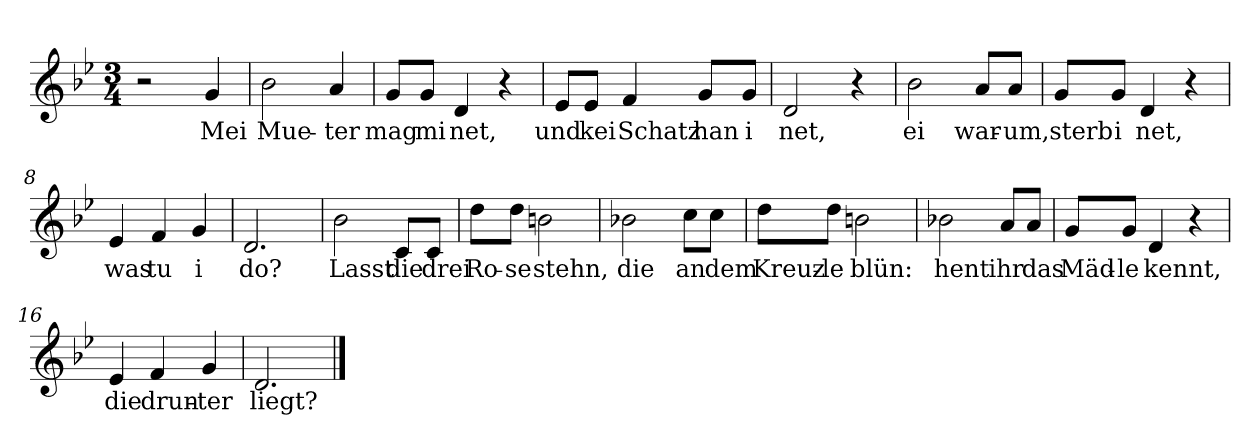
**kern	**text
*part1	*part1
*staff1	*staff1
*clefG2	*
*k[b-e-]	*
*M3/4	*
=1	=1
2r	.
!	!LO:LY:b
4g/	Mei
=2	=2
!	!LO:LY:b
2b-\	Mue-
!	!LO:LY:b
4a/	-ter
=3	=3
!	!LO:LY:b
8g/L	mag
!	!LO:LY:b
8g/J	mi
!	!LO:LY:b
4d/	net,
4r	.
=4	=4
!	!LO:LY:b
8e-/L	und
!	!LO:LY:b
8e-/J	kei
!	!LO:LY:b
4f/	Schatz
!	!LO:LY:b
8g/L	han
!	!LO:LY:b
8g/J	i
=5	=5
!	!LO:LY:b
2d/	net,
4r	.
=6	=6
!	!LO:LY:b
2b-\	ei
!	!LO:LY:b
8a/L	war-
!	!LO:LY:b
8a/J	-um,
=7	=7
!	!LO:LY:b
8g/L	sterb
!	!LO:LY:b
8g/J	i
!	!LO:LY:b
4d/	net,
4r	.
=8	=8
!	!LO:LY:b
4e-/	was
!	!LO:LY:b
4f/	tu
!	!LO:LY:b
4g/	i
=9	=9
!	!LO:LY:b
2.d/	do?
!!LO:LB:g=z
=10	=10
!	!LO:LY:b
2b-\	Lasst
!	!LO:LY:b
8c/L	die
!	!LO:LY:b
8c/J	drei
=11	=11
!	!LO:LY:b
8dd\L	Ro-
!	!LO:LY:b
8dd\J	-se
!	!LO:LY:b
2bn\	stehn,
=12	=12
!	!LO:LY:b
2b-X\	die
!	!LO:LY:b
8cc\L	an
!	!LO:LY:b
8cc\J	dem
=13	=13
!	!LO:LY:b
8dd\L	Kreuz-
!	!LO:LY:b
8dd\J	-le
!	!LO:LY:b
2bn\	blün:
=14	=14
!	!LO:LY:b
2b-X\	hent
!	!LO:LY:b
8a/L	ihr
!	!LO:LY:b
8a/J	das
=15	=15
!	!LO:LY:b
8g/L	Mäd-
!	!LO:LY:b
8g/J	-le
!	!LO:LY:b
4d/	kennt,
4r	.
=16	=16
!	!LO:LY:b
4e-/	die
!	!LO:LY:b
4f/	drun-
!	!LO:LY:b
4g/	-ter
=17	=17
!	!LO:LY:b
2.d/	liegt?
==	==
*-	*-
